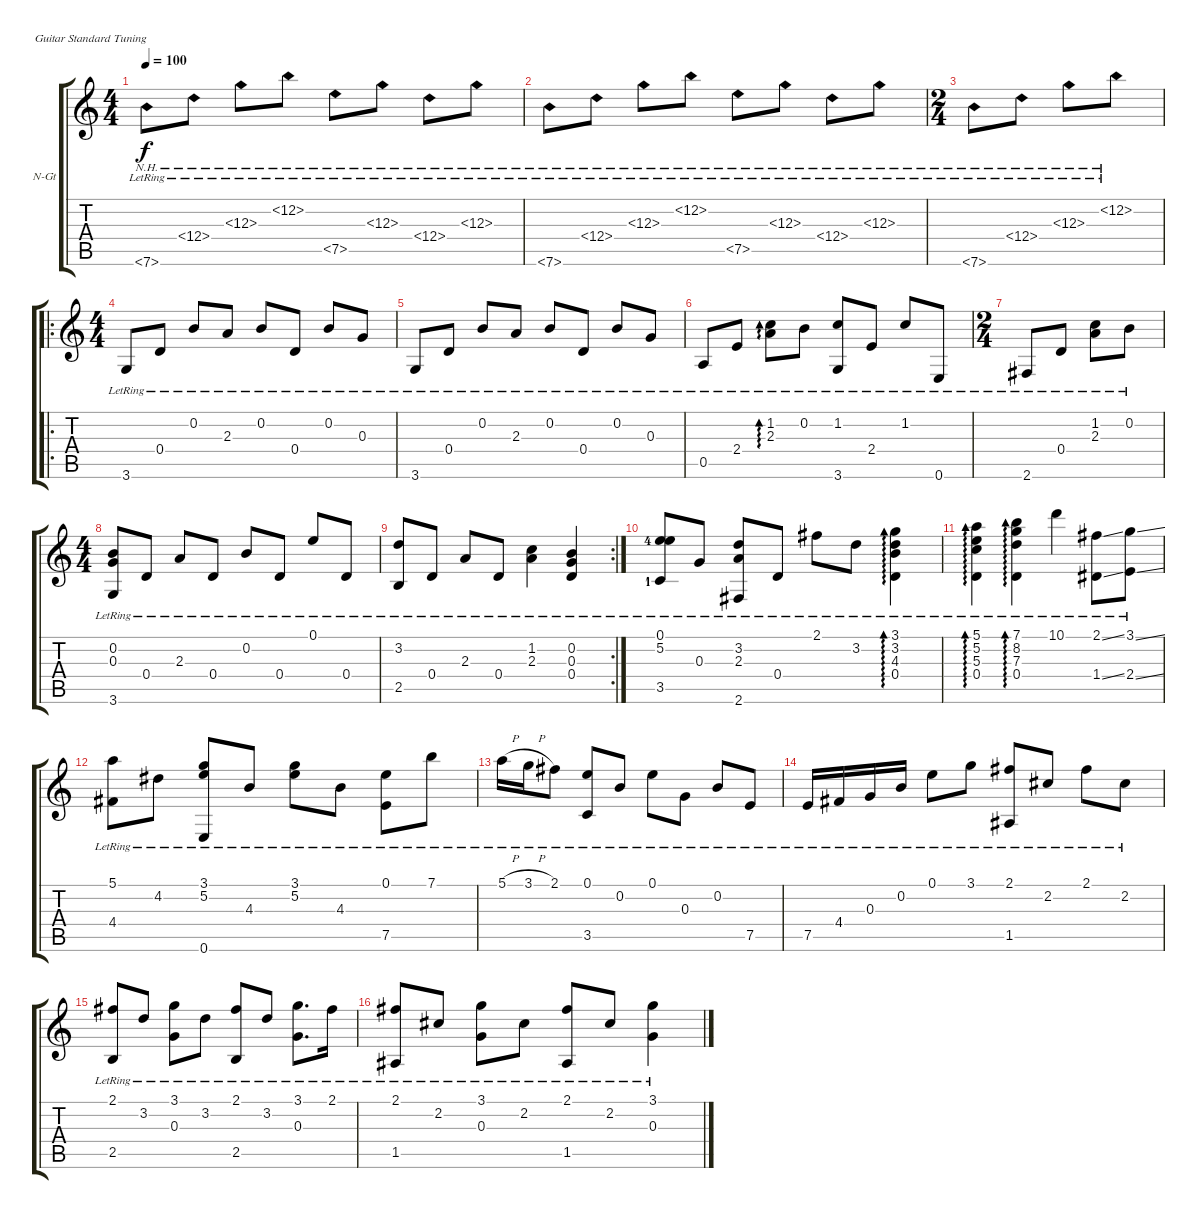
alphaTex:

\bracketExtendMode groupsimilarinstruments
\firstSystemTrackNameOrientation horizontal
\otherSystemsTrackNameOrientation horizontal
\track ("" "N-Gt") {instrument acousticguitarnylon}
\staff {score tabs}
\tuning (E4 B3 G3 D3 A2 E2)
\ts (4 4)
\tempo 100
\clef g2
\ks c
7.6{nh lr}.8{dy f instrument acousticguitarnylon} 12.4{nh lr}.8 12.3{nh lr}.8 12.2{nh lr}.8 7.5{nh lr}.8 12.3{nh lr}.8 12.4{nh lr}.8 12.3{nh lr}.8 |
7.6{nh lr}.8 12.4{nh lr}.8 12.3{nh lr}.8 12.2{nh lr}.8 7.5{nh lr}.8 12.3{nh lr}.8 12.4{nh lr}.8 12.3{nh lr}.8 |
\ts (2 4)
7.6{nh lr}.8 12.4{nh lr}.8 12.3{nh lr}.8 12.2{nh lr}.8 |
\ro
\ts (4 4)
3.6{lr}.8 0.4{lr}.8 0.2{lr}.8 2.3{lr}.8 0.2{lr}.8 0.4{lr}.8 0.2{lr}.8 0.3{lr}.8 |
3.6{lr}.8 0.4{lr}.8 0.2{lr}.8 2.3{lr}.8 0.2{lr}.8 0.4{lr}.8 0.2{lr}.8 0.3{lr}.8 |
0.5{lr}.8 2.4{lr}.8 (1.2{lr} 2.3{lr}).8{ad 0} 0.2{lr}.8 (1.2{lr} 3.6{lr}).8 2.4{lr}.8 1.2{lr}.8 0.6{lr}.8 |
\ts (2 4)
2.6{lr}.8 0.4{lr}.8 (1.2{lr} 2.3{lr}).8 0.2{lr}.8 |
\ts (4 4)
(0.2{lr} 0.3{lr} 3.6{lr}).8 0.4{lr}.8 2.3{lr}.8 0.4{lr}.8 0.2{lr}.8 0.4{lr}.8 0.1{lr}.8 0.4{lr}.8 |
\rc 2
(3.2{lr} 2.5{lr}).8 0.4{lr}.8 2.3{lr}.8 0.4{lr}.8 (1.2{lr} 2.3{lr}).4 (0.2{lr} 0.3{lr} 0.4{lr}).4 |
(0.1{lr} 5.2{lr lf 5} 3.5{lr lf 2}).8 0.3{lr}.8 (3.2{lr} 2.3{lr} 2.6{lr}).8 0.4{lr}.8 2.1{lr}.8 3.2{lr}.8 (3.1{lr} 3.2{lr} 4.3{lr} 0.4{lr}).4{ad 0} |
(5.1{lr} 5.2{lr} 5.3{lr} 0.4{lr}).4{ad 0} (7.1{lr} 8.2{lr} 7.3{lr} 0.4{lr}).4{ad 0} 10.1{lr}.4 (2.1{ss lr} 1.4{ss lr}).8 (3.1{ss lr} 2.4{ss lr}).8 |
(5.1{lr} 4.4{lr}).8 4.2{lr}.8 (3.1{lr} 5.2{lr} 0.6{lr}).8 4.3{lr}.8 (3.1{lr} 5.2{lr}).8 4.3{lr}.8 (0.1{lr} 7.5{lr}).8 7.1{lr}.8 |
5.1{h lr}.16 3.1{h lr}.16 2.1{lr}.8 (0.1{lr} 3.5{lr}).8 0.2{lr}.8 0.1{lr}.8 0.3{lr}.8 0.2{lr}.8 7.5{lr}.8 |
7.5{lr}.16 4.4{lr}.16 0.3{lr}.16 0.2{lr}.16 0.1{lr}.8 3.1{lr}.8 (2.1{lr} 1.5{lr}).8 2.2{lr}.8 2.1{lr}.8 2.2{lr}.8 |
(2.1{lr} 2.5{lr}).8 3.2{lr}.8 (3.1{lr} 0.3{lr}).8 3.2{lr}.8 (2.1{lr} 2.5{lr}).8 3.2{lr}.8 (3.1{lr} 0.3{lr}).8{d} 2.1{lr}.16 |
(2.1{lr} 1.5{lr}).8 2.2{lr}.8 (3.1{lr} 0.3{lr}).8 2.2{lr}.8 (2.1{lr} 1.5{lr}).8 2.2{lr}.8 (3.1{lr} 0.3{lr}).4
